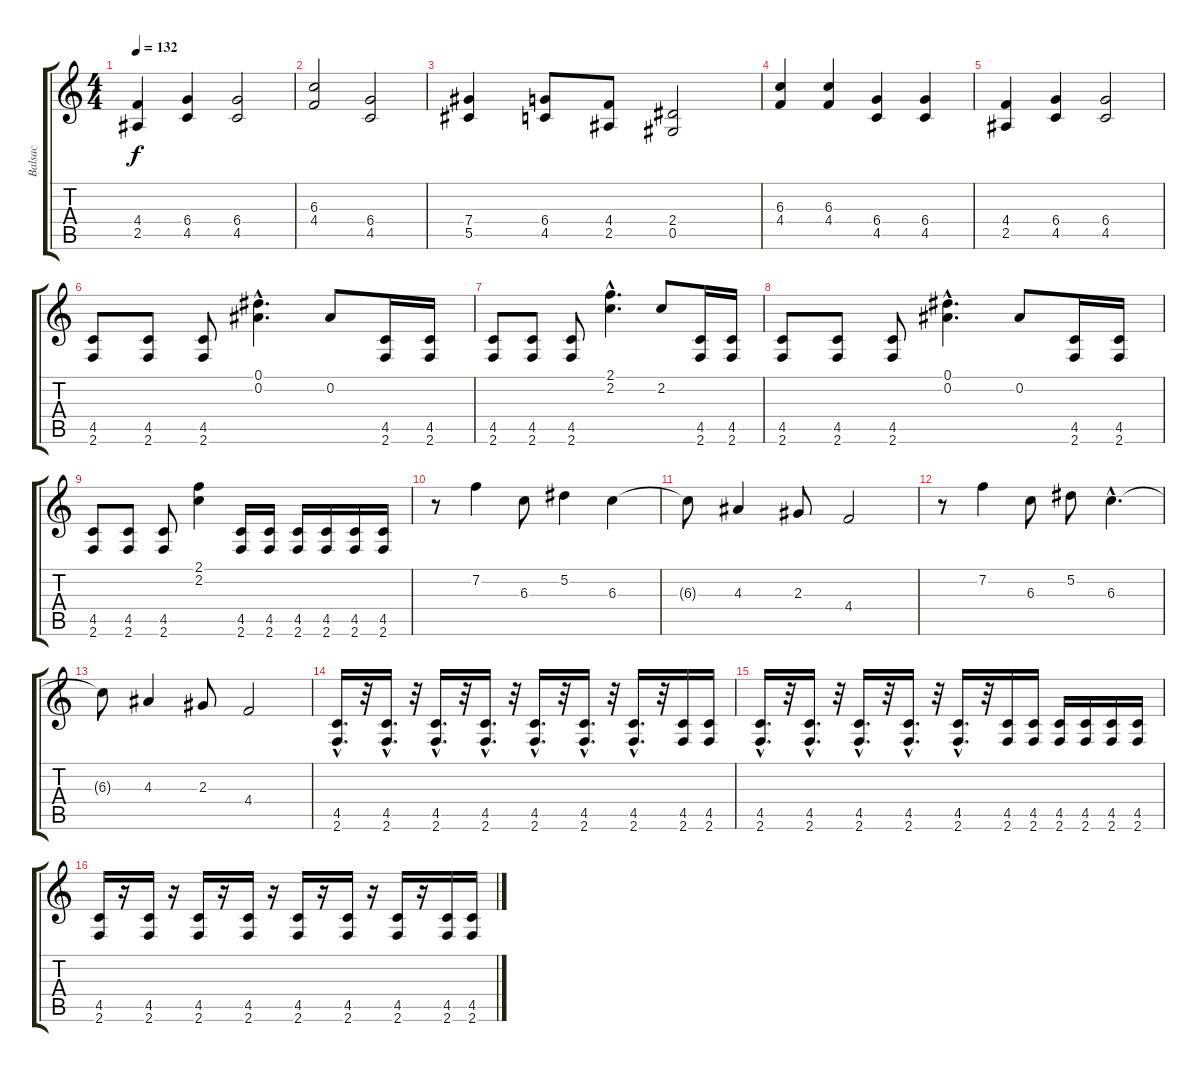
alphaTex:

\track ("Balsac" "Balsac") {instrument distortionguitar}
\staff {score tabs}
\tuning (Eb4 Bb3 Gb3 Db3 Ab2 Eb2) {hide}
\ts (4 4)
\tempo 132
\clef g2
\ks c
(4.4 2.5).4{dy f} (6.4 4.5).4 (6.4 4.5).2 |
(6.3 4.4).2 (6.4 4.5).2 |
(7.4 5.5).4 (6.4 4.5).8 (4.4 2.5).8 (2.4 0.5).2 |
(6.3 4.4).4 (6.3 4.4).4 (6.4 4.5).4 (6.4 4.5).4 |
(4.4 2.5).4 (6.4 4.5).4 (6.4 4.5).2 |
(4.5 2.6).8 (4.5 2.6).8 (4.5 2.6).8 (0.1{hac} 0.2{hac}).4{d} 0.2.8 (4.5 2.6).16 (4.5 2.6).16 |
(4.5 2.6).8 (4.5 2.6).8 (4.5 2.6).8 (2.1{hac} 2.2{hac}).4{d} 2.2.8 (4.5 2.6).16 (4.5 2.6).16 |
(4.5 2.6).8 (4.5 2.6).8 (4.5 2.6).8 (0.1{hac} 0.2{hac}).4{d} 0.2.8 (4.5 2.6).16 (4.5 2.6).16 |
(4.5 2.6).8 (4.5 2.6).8 (4.5 2.6).8 (2.1 2.2).4 (4.5 2.6).16 (4.5 2.6).16 (4.5 2.6).16 (4.5 2.6).16 (4.5 2.6).16 (4.5 2.6).16 |
r.8 7.2.4 6.3.8 5.2.4 6.3.4 |
6.3{t}.8 4.3.4 2.3.8 4.4.2 |
r.8 7.2.4 6.3.8 5.2.8 6.3{hac}.4{d} |
6.3{t}.8 4.3.4 2.3.8 4.4.2 |
(4.5{hac} 2.6{hac}).16{d} r.32 (4.5{hac} 2.6{hac}).16{d} r.32 (4.5{hac} 2.6{hac}).16{d} r.32 (4.5{hac} 2.6{hac}).16{d} r.32 (4.5{hac} 2.6{hac}).16{d} r.32 (4.5{hac} 2.6{hac}).16{d} r.32 (4.5{hac} 2.6{hac}).16{d} r.32 (4.5 2.6).16 (4.5 2.6).16 |
(4.5{hac} 2.6{hac}).16{d} r.32 (4.5{hac} 2.6{hac}).16{d} r.32 (4.5{hac} 2.6{hac}).16{d} r.32 (4.5{hac} 2.6{hac}).16{d} r.32 (4.5{hac} 2.6{hac}).16{d} r.32 (4.5 2.6).16 (4.5 2.6).16 (4.5 2.6).16 (4.5 2.6).16 (4.5 2.6).16 (4.5 2.6).16 |
(4.5 2.6).16 r.16 (4.5 2.6).16 r.16 (4.5 2.6).16 r.16 (4.5 2.6).16 r.16 (4.5 2.6).16 r.16 (4.5 2.6).16 r.16 (4.5 2.6).16 r.16 (4.5 2.6).16 (4.5 2.6).16
